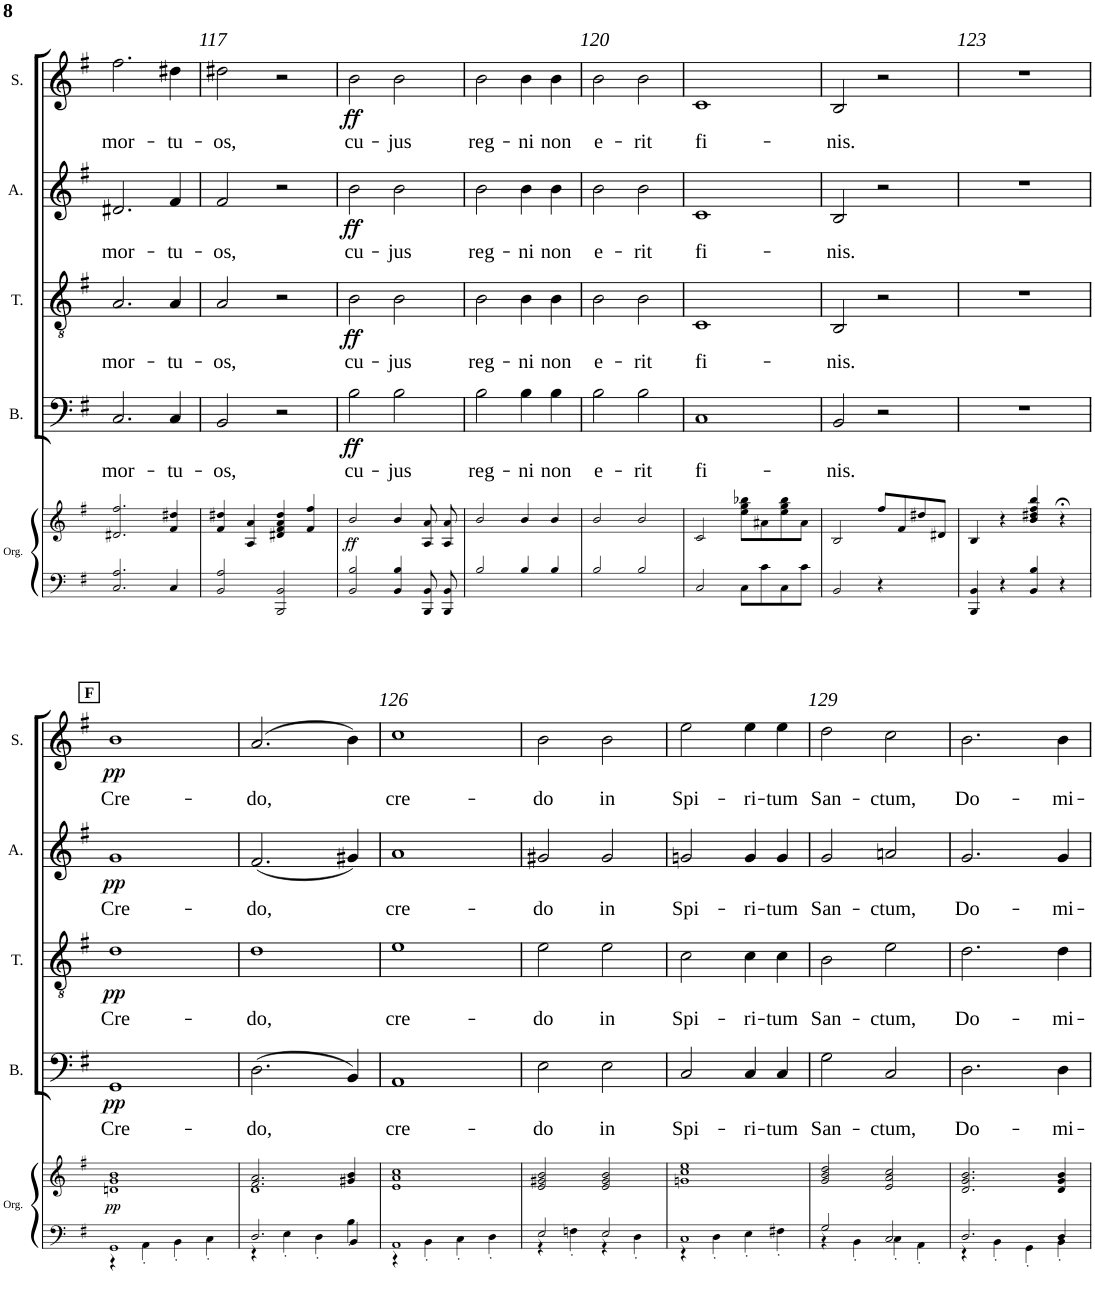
**kern	**kern	**dynam	**kern	**text	**dynam	**kern	**text	**dynam	**kern	**text	**dynam	**kern	**text	**dynam
*part5	*part5	*part5	*part4	*part4	*part4	*part3	*part3	*part3	*part2	*part2	*part2	*part1	*part1	*part1
*staff6	*staff5	*staff5/6	*staff4	*staff4	*staff4	*staff3	*staff3	*staff3	*staff2	*staff2	*staff2	*staff1	*staff1	*staff1
*I"Organ	*	*	*I"Bass	*	*	*I"Tenor	*	*	*I"Alto	*	*	*I"Soprano	*	*
*I'Org.	*	*	*I'B.	*	*	*I'T.	*	*	*I'A.	*	*	*I'S.	*	*
!!LO:PB:g=z
*clefF4	*clefG2	*	*clefF4	*	*	*clefGv2	*	*	*clefG2	*	*	*clefG2	*	*
*k[f#]	*k[f#]	*	*k[f#]	*	*	*k[f#]	*	*	*k[f#]	*	*	*k[f#]	*	*
*M2/2	*M2/2	*	*M2/2	*	*	*M2/2	*	*	*M2/2	*	*	*M2/2	*	*
*met(c|)	*met(c|)	*	*met(c|)	*	*	*met(c|)	*	*	*met(c|)	*	*	*met(c|)	*	*
=116	=116	=116	=116	=116	=116	=116	=116	=116	=116	=116	=116	=116	=116	=116
!	!	!	!	!LO:LY:b	!	!	!LO:LY:b	!	!	!LO:LY:b	!	!	!LO:LY:b	!
2.C/ 2.A/	2.d#X/ 2.ff#/	.	2.C/	mor-	.	2.A/	mor-	.	2.d#X/	mor-	.	2.ff#\	mor-	.
!	!	!	!	!LO:LY:b	!	!	!LO:LY:b	!	!	!LO:LY:b	!	!	!LO:LY:b	!
4C/	4f#/ 4dd#X/	.	4C/	-tu-	.	4A/	-tu-	.	4f#/	-tu-	.	4dd#X\	-tu-	.
=117	=117	=117	=117	=117	=117	=117	=117	=117	=117	=117	=117	=117	=117	=117
!	!	!	!	!LO:LY:b	!	!	!LO:LY:b	!	!	!LO:LY:b	!	!	!LO:LY:b	!
2BB/ 2A/	4f#/ 4dd#X/	.	2BB/	-os,	.	2A/	-os,	.	2f#/	-os,	.	2dd#X\	-os,	.
.	4A/ 4a/	.	.	.	.	.	.	.	.	.	.	.	.	.
2BBB/ 2BB/	4d#X/ 4f#/ 4a/ 4dd#/	.	2r	.	.	2r	.	.	2r	.	.	2r	.	.
.	4f#/ 4ff#/	.	.	.	.	.	.	.	.	.	.	.	.	.
=118	=118	=118	=118	=118	=118	=118	=118	=118	=118	=118	=118	=118	=118	=118
!	!	!LO:DY:b	!	!LO:LY:b	!LO:DY:b	!	!LO:LY:b	!LO:DY:b	!	!LO:LY:b	!LO:DY:b	!	!LO:LY:b	!LO:DY:b
2BB/ 2B/	2b/	ff	2B\	cu-	ff	2B\	cu-	ff	2b\	cu-	ff	2b\	cu-	ff
!	!	!	!	!LO:LY:b	!	!	!LO:LY:b	!	!	!LO:LY:b	!	!	!LO:LY:b	!
4BB/ 4B/	4b/	.	2B\	-jus	.	2B\	-jus	.	2b\	-jus	.	2b\	-jus	.
8BBB/ 8BB/	8A/ 8a/	.	.	.	.	.	.	.	.	.	.	.	.	.
8BBB/ 8BB/	8A/ 8a/	.	.	.	.	.	.	.	.	.	.	.	.	.
=119	=119	=119	=119	=119	=119	=119	=119	=119	=119	=119	=119	=119	=119	=119
!	!	!	!	!LO:LY:b	!	!	!LO:LY:b	!	!	!LO:LY:b	!	!	!LO:LY:b	!
2B/	2b/	.	2B\	reg-	.	2B\	reg-	.	2b\	reg-	.	2b\	reg-	.
!	!	!	!	!LO:LY:b	!	!	!LO:LY:b	!	!	!LO:LY:b	!	!	!LO:LY:b	!
4B/	4b/	.	4B\	-ni	.	4B\	-ni	.	4b\	-ni	.	4b\	-ni	.
!	!	!	!	!LO:LY:b	!	!	!LO:LY:b	!	!	!LO:LY:b	!	!	!LO:LY:b	!
4B/	4b/	.	4B\	non	.	4B\	non	.	4b\	non	.	4b\	non	.
=120	=120	=120	=120	=120	=120	=120	=120	=120	=120	=120	=120	=120	=120	=120
!	!	!	!	!LO:LY:b	!	!	!LO:LY:b	!	!	!LO:LY:b	!	!	!LO:LY:b	!
2B/	2b/	.	2B\	e-	.	2B\	e-	.	2b\	e-	.	2b\	e-	.
!	!	!	!	!LO:LY:b	!	!	!LO:LY:b	!	!	!LO:LY:b	!	!	!LO:LY:b	!
2B/	2b/	.	2B\	-rit	.	2B\	-rit	.	2b\	-rit	.	2b\	-rit	.
=121	=121	=121	=121	=121	=121	=121	=121	=121	=121	=121	=121	=121	=121	=121
!	!	!	!	!LO:LY:b	!	!	!LO:LY:b	!	!	!LO:LY:b	!	!	!LO:LY:b	!
2C/	2c/	.	1C	fi-	.	1C	fi-	.	1c	fi-	.	1c	fi-	.
8C\L	8ee\ 8gg\ 8bb-X\L	.	.	.	.	.	.	.	.	.	.	.	.	.
8c\	8a#X\	.	.	.	.	.	.	.	.	.	.	.	.	.
8C\	8ee\ 8gg\ 8bb-\	.	.	.	.	.	.	.	.	.	.	.	.	.
8c\J	8a#\J	.	.	.	.	.	.	.	.	.	.	.	.	.
=122	=122	=122	=122	=122	=122	=122	=122	=122	=122	=122	=122	=122	=122	=122
!	!	!	!	!LO:LY:b	!	!	!LO:LY:b	!	!	!LO:LY:b	!	!	!LO:LY:b	!
2BB/	2B/	.	2BB/	-nis.	.	2BB/	-nis.	.	2B/	-nis.	.	2B/	-nis.	.
4r	8ff#/L	.	2r	.	.	2r	.	.	2r	.	.	2r	.	.
.	8f#/	.	.	.	.	.	.	.	.	.	.	.	.	.
4ryy	8dd#X/	.	.	.	.	.	.	.	.	.	.	.	.	.
.	8d#X/J	.	.	.	.	.	.	.	.	.	.	.	.	.
=123	=123	=123	=123	=123	=123	=123	=123	=123	=123	=123	=123	=123	=123	=123
4BBB/ 4BB/	4B/	.	1r	.	.	1r	.	.	1r	.	.	1r	.	.
4r	4r	.	.	.	.	.	.	.	.	.	.	.	.	.
4BB/ 4B/	4b/ 4dd#X/ 4ff#/ 4bb/	.	.	.	.	.	.	.	.	.	.	.	.	.
4r	4r;<	.	.	.	.	.	.	.	.	.	.	.	.	.
!!LO:LB:g=z
!!LO:REH:place=s1:a:B:cj:t=F
=124	=124	=124	=124	=124	=124	=124	=124	=124	=124	=124	=124	=124	=124	=124
*^	*	*	*	*	*	*	*	*	*	*	*	*	*	*
!	!	!	!LO:DY:b	!	!LO:LY:b	!LO:DY:b	!	!LO:LY:b	!LO:DY:b	!	!LO:LY:b	!LO:DY:b	!	!LO:LY:b	!LO:DY:b
1GG	4r	1dn 1g 1b	pp	1GG	Cre-	pp	1d	Cre-	pp	1g	Cre-	pp	1b	Cre-	pp
.	4AA'\	.	.	.	.	.	.	.	.	.	.	.	.	.	.
.	4BB'\	.	.	.	.	.	.	.	.	.	.	.	.	.	.
.	4C'\	.	.	.	.	.	.	.	.	.	.	.	.	.	.
=125	=125	=125	=125	=125	=125	=125	=125	=125	=125	=125	=125	=125	=125	=125	=125
*	*	*^	*	*	*	*	*	*	*	*	*	*	*	*	*
!	!	!	!	!	!	!LO:LY:b	!	!	!LO:LY:b	!	!	!LO:LY:b	!	!	!LO:LY:b	!
2.D/	4r	2.f#/ 2.a/	1d	.	(>2.D\	-do,	.	1d	-do,	.	(<2.f#/	-do,	.	(>2.a/	-do,	.
.	4E'\	.	.	.	.	.	.	.	.	.	.	.	.	.	.	.
.	4D'\	.	.	.	.	.	.	.	.	.	.	.	.	.	.	.
4BB/	4B'\	4g#X/ 4b/	.	.	4BB/)	.	.	.	.	.	4g#X/)	.	.	4b\)	.	.
*	*	*v	*v	*	*	*	*	*	*	*	*	*	*	*	*	*
=126	=126	=126	=126	=126	=126	=126	=126	=126	=126	=126	=126	=126	=126	=126	=126
!	!	!	!	!	!LO:LY:b	!	!	!LO:LY:b	!	!	!LO:LY:b	!	!	!LO:LY:b	!
1AA	4r	1e 1a 1cc	.	1AA	cre-	.	1e	cre-	.	1a	cre-	.	1cc	cre-	.
.	4BB'\	.	.	.	.	.	.	.	.	.	.	.	.	.	.
.	4C'\	.	.	.	.	.	.	.	.	.	.	.	.	.	.
.	4D'\	.	.	.	.	.	.	.	.	.	.	.	.	.	.
=127	=127	=127	=127	=127	=127	=127	=127	=127	=127	=127	=127	=127	=127	=127	=127
!	!	!	!	!	!LO:LY:b	!	!	!LO:LY:b	!	!	!LO:LY:b	!	!	!LO:LY:b	!
2E/	4r	2e/ 2g#X/ 2b/	.	2E\	-do	.	2e\	-do	.	2g#X/	-do	.	2b\	-do	.
.	4Fn'\	.	.	.	.	.	.	.	.	.	.	.	.	.	.
!	!	!	!	!	!LO:LY:b	!	!	!LO:LY:b	!	!	!LO:LY:b	!	!	!LO:LY:b	!
2E/	4r	2e/ 2g#/ 2b/	.	2E\	in	.	2e\	in	.	2g#/	in	.	2b\	in	.
.	4D'\	.	.	.	.	.	.	.	.	.	.	.	.	.	.
=128	=128	=128	=128	=128	=128	=128	=128	=128	=128	=128	=128	=128	=128	=128	=128
!	!	!	!	!	!LO:LY:b	!	!	!LO:LY:b	!	!	!LO:LY:b	!	!	!LO:LY:b	!
1C	4r	1gn 1cc 1ee	.	2C/	Spi-	.	2c\	Spi-	.	2gn/	Spi-	.	2ee\	Spi-	.
.	4D'\	.	.	.	.	.	.	.	.	.	.	.	.	.	.
!	!	!	!	!	!LO:LY:b	!	!	!LO:LY:b	!	!	!LO:LY:b	!	!	!LO:LY:b	!
.	4E'\	.	.	4C/	-ri-	.	4c\	-ri-	.	4g/	-ri-	.	4ee\	-ri-	.
!	!	!	!	!	!LO:LY:b	!	!	!LO:LY:b	!	!	!LO:LY:b	!	!	!LO:LY:b	!
.	4F#X'\	.	.	4C/	-tum	.	4c\	-tum	.	4g/	-tum	.	4ee\	-tum	.
=129	=129	=129	=129	=129	=129	=129	=129	=129	=129	=129	=129	=129	=129	=129	=129
!	!	!	!	!	!LO:LY:b	!	!	!LO:LY:b	!	!	!LO:LY:b	!	!	!LO:LY:b	!
2G/	4r	2g/ 2b/ 2dd/	.	2G\	San-	.	2B\	San-	.	2g/	San-	.	2dd\	San-	.
.	4BB'\	.	.	.	.	.	.	.	.	.	.	.	.	.	.
!	!	!	!	!	!LO:LY:b	!	!	!LO:LY:b	!	!	!LO:LY:b	!	!	!LO:LY:b	!
2C/	4C'\	2e/ 2a/ 2cc/	.	2C/	-ctum,	.	2e\	-ctum,	.	2an/	-ctum,	.	2cc\	-ctum,	.
.	4AA'\	.	.	.	.	.	.	.	.	.	.	.	.	.	.
=130	=130	=130	=130	=130	=130	=130	=130	=130	=130	=130	=130	=130	=130	=130	=130
!	!	!	!	!	!LO:LY:b	!	!	!LO:LY:b	!	!	!LO:LY:b	!	!	!LO:LY:b	!
2.D/	4r	2.d/ 2.g/ 2.b/	.	2.D\	Do-	.	2.d\	Do-	.	2.g/	Do-	.	2.b\	Do-	.
.	4BB'\	.	.	.	.	.	.	.	.	.	.	.	.	.	.
.	4GG'\	.	.	.	.	.	.	.	.	.	.	.	.	.	.
!	!	!	!	!	!LO:LY:b	!	!	!LO:LY:b	!	!	!LO:LY:b	!	!	!LO:LY:b	!
4D/	4BB'\	4d/ 4g/ 4b/	.	4D\	-mi-	.	4d\	-mi-	.	4g/	-mi-	.	4b\	-mi-	.
*v	*v	*	*	*	*	*	*	*	*	*	*	*	*	*	*
=	=	=	=	=	=	=	=	=	=	=	=	=	=	=
*-	*-	*-	*-	*-	*-	*-	*-	*-	*-	*-	*-	*-	*-	*-
